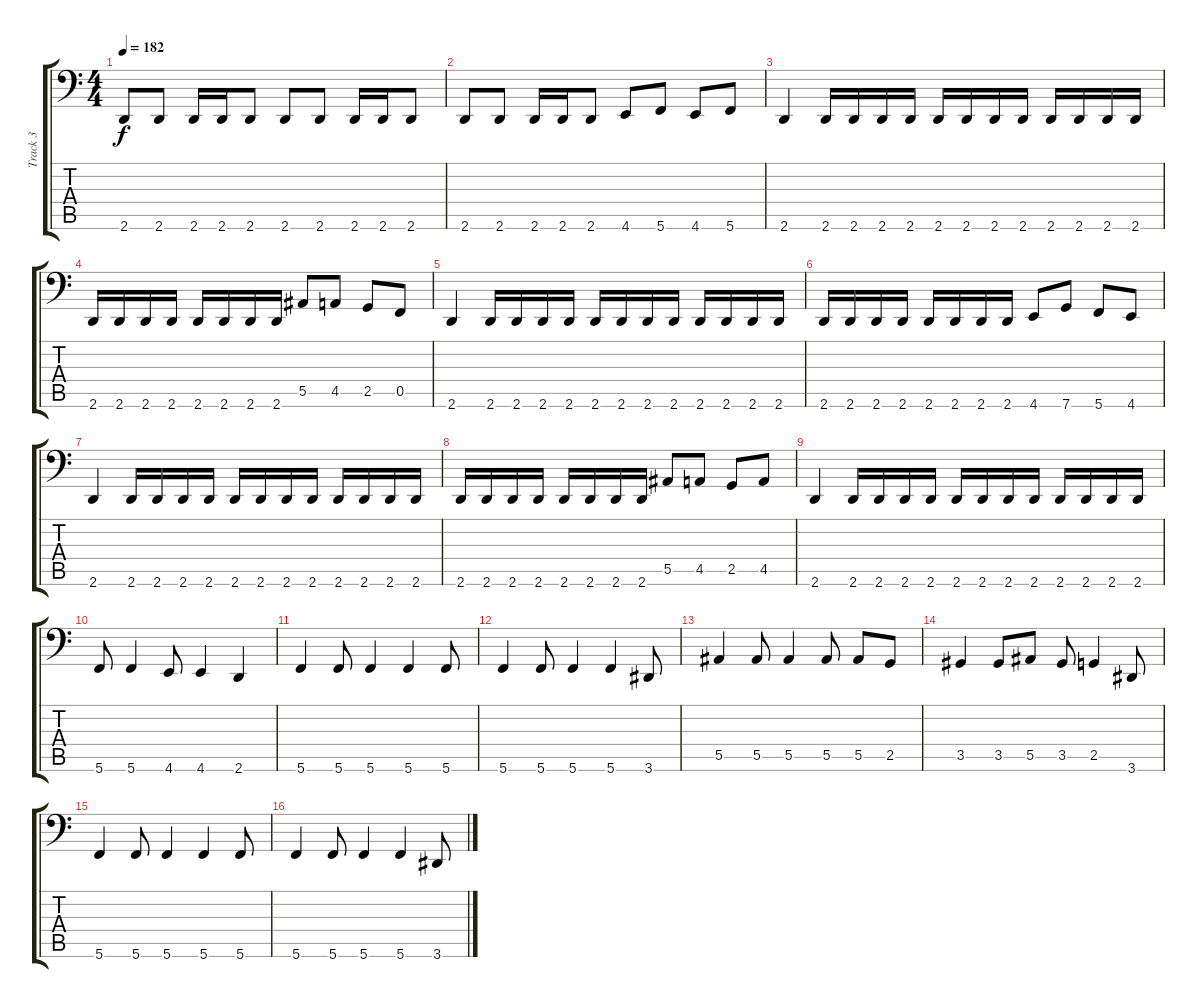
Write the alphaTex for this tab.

\track ("Track 3" "Track 3") {instrument slapbass2}
\staff {score tabs}
\tuning (C3 G2 Eb2 Bb1 F1 C1) {hide}
\ts (4 4)
\tempo 182
\clef f4
\ks c
2.6.8{dy f} 2.6.8 2.6.16 2.6.16 2.6.8 2.6.8 2.6.8 2.6.16 2.6.16 2.6.8 |
2.6.8 2.6.8 2.6.16 2.6.16 2.6.8 4.6.8 5.6.8 4.6.8 5.6.8 |
2.6.4 2.6.16 2.6.16 2.6.16 2.6.16 2.6.16 2.6.16 2.6.16 2.6.16 2.6.16 2.6.16 2.6.16 2.6.16 |
2.6.16 2.6.16 2.6.16 2.6.16 2.6.16 2.6.16 2.6.16 2.6.16 5.5.8 4.5.8 2.5.8 0.5.8 |
2.6.4 2.6.16 2.6.16 2.6.16 2.6.16 2.6.16 2.6.16 2.6.16 2.6.16 2.6.16 2.6.16 2.6.16 2.6.16 |
2.6.16 2.6.16 2.6.16 2.6.16 2.6.16 2.6.16 2.6.16 2.6.16 4.6.8 7.6.8 5.6.8 4.6.8 |
2.6.4 2.6.16 2.6.16 2.6.16 2.6.16 2.6.16 2.6.16 2.6.16 2.6.16 2.6.16 2.6.16 2.6.16 2.6.16 |
2.6.16 2.6.16 2.6.16 2.6.16 2.6.16 2.6.16 2.6.16 2.6.16 5.5.8 4.5.8 2.5.8 4.5.8 |
2.6.4 2.6.16 2.6.16 2.6.16 2.6.16 2.6.16 2.6.16 2.6.16 2.6.16 2.6.16 2.6.16 2.6.16 2.6.16 |
5.6.8 5.6.4 4.6.8 4.6.4 2.6.4 |
5.6.4 5.6.8 5.6.4 5.6.4 5.6.8 |
5.6.4 5.6.8 5.6.4 5.6.4 3.6.8 |
5.5.4 5.5.8 5.5.4 5.5.8 5.5.8 2.5.8 |
3.5.4 3.5.8 5.5.8 3.5.8 2.5.4 3.6.8 |
5.6.4 5.6.8 5.6.4 5.6.4 5.6.8 |
5.6.4 5.6.8 5.6.4 5.6.4 3.6.8
